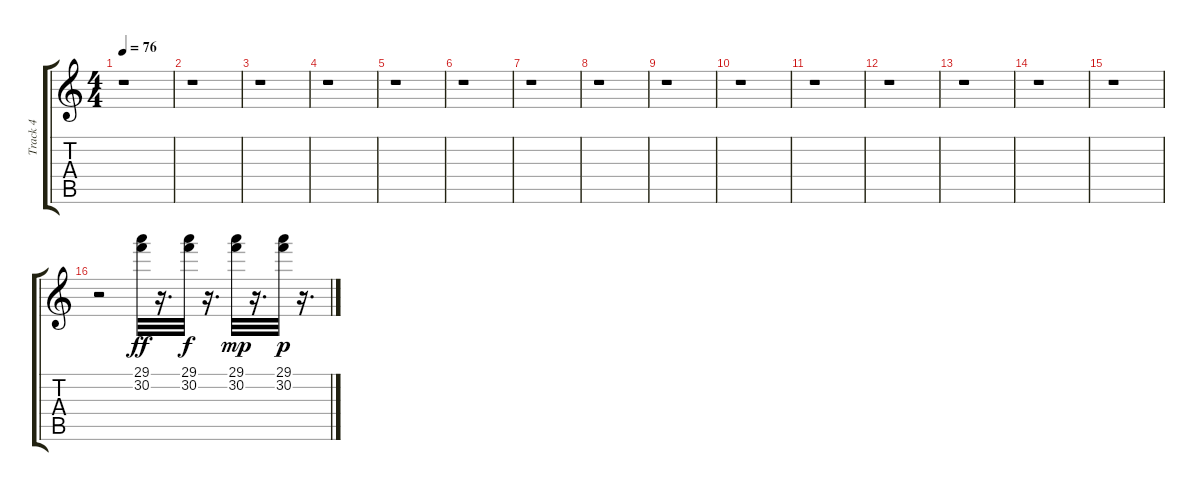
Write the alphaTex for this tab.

\track ("Track 4" "Track 4") {instrument xylophone}
\staff {score tabs}
\tuning (E4 B3 G3 D3 A2 E2) {hide}
\ts (4 4)
\tempo 76
\clef g2
\ks c
r.1{dy p} |
r.1 |
r.1 |
r.1 |
r.1 |
r.1 |
r.1 |
r.1 |
r.1 |
r.1 |
r.1 |
r.1 |
r.1 |
r.1 |
r.1 |
r.2 (29.1 30.2).32{dy ff} r.16{d} (29.1 30.2).32{dy f} r.16{d} (29.1 30.2).32{dy mp} r.16{d} (29.1 30.2).32{dy p} r.16{d}
